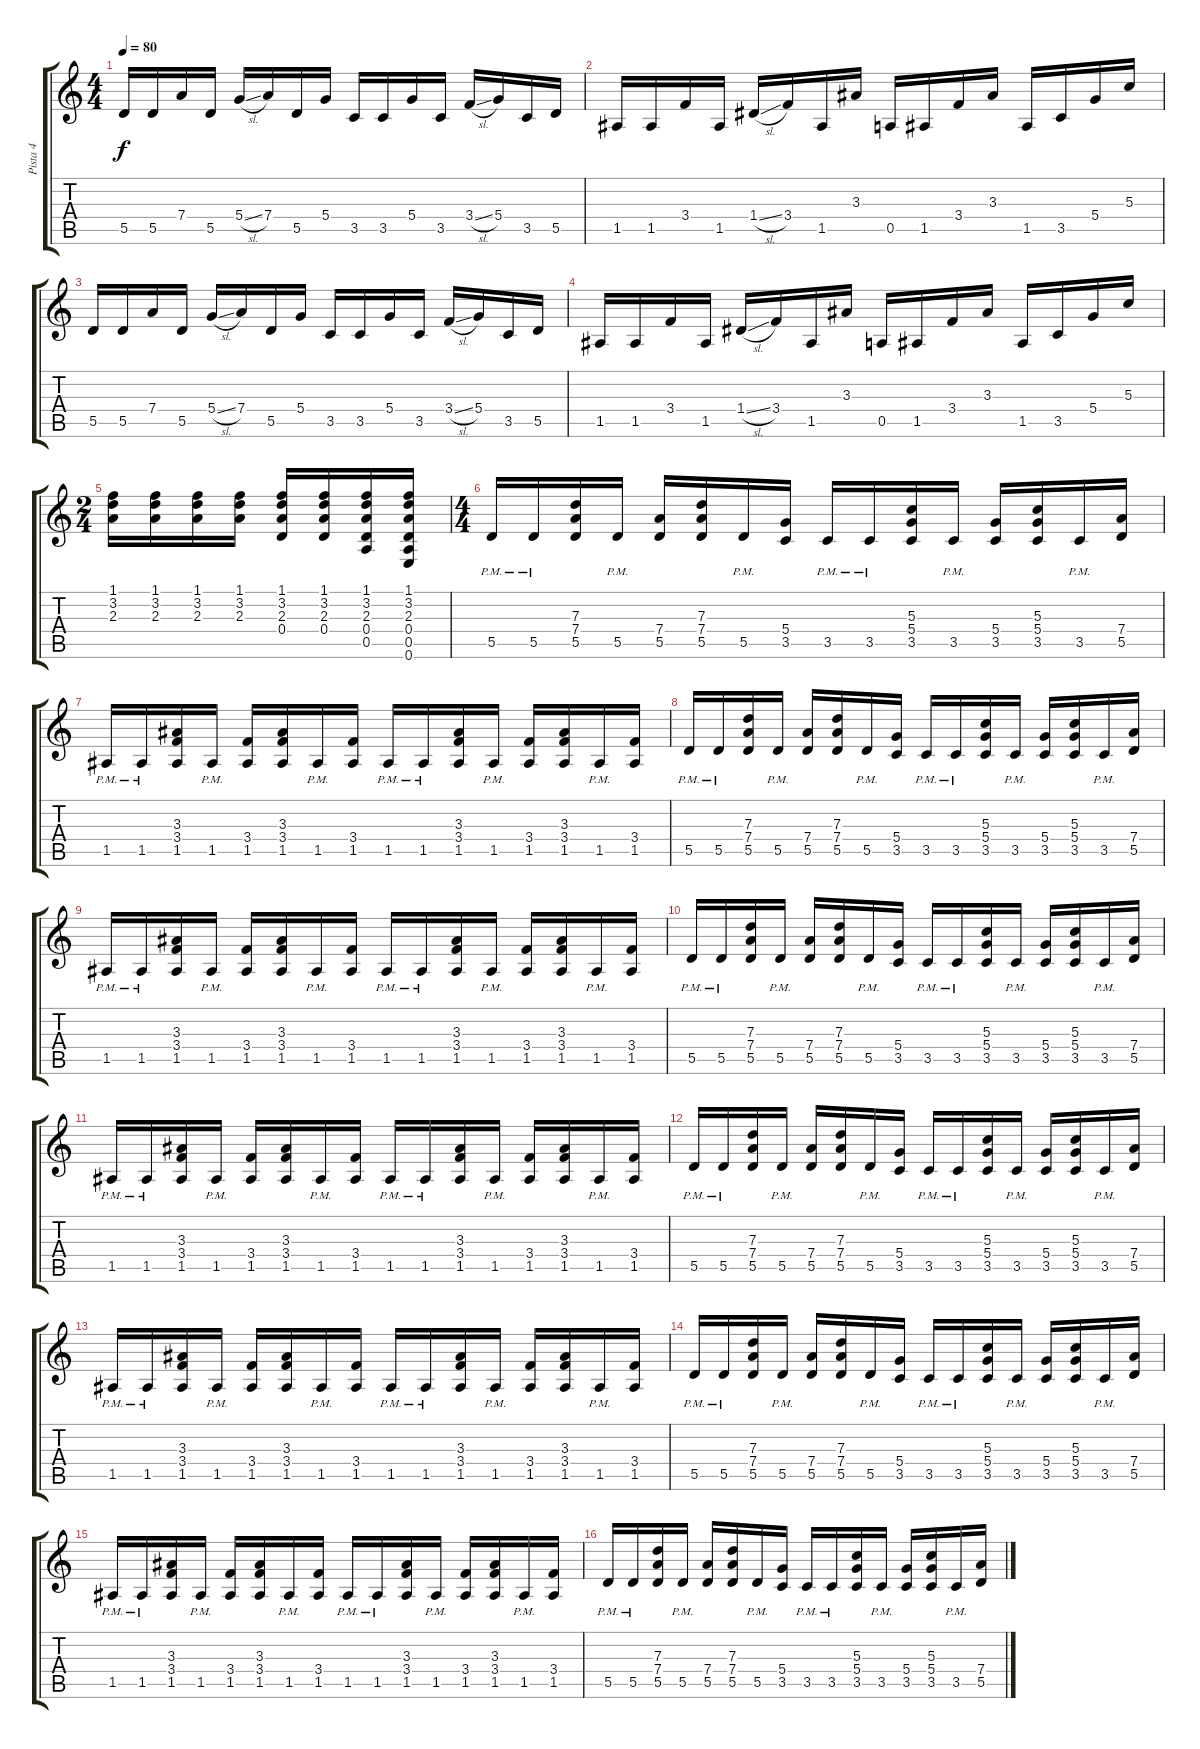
\track ("Pista 4" "Pista 4") {instrument overdrivenguitar}
\staff {score tabs}
\tuning (E4 B3 G3 D3 A2 E2) {hide}
\ts (4 4)
\tempo 80
\clef g2
\ks c
5.5.16{dy f} 5.5.16 7.4.16 5.5.16 5.4{sl}.16 7.4.16 5.5.16 5.4.16 3.5.16 3.5.16 5.4.16 3.5.16 3.4{sl}.16 5.4.16 3.5.16 5.5.16 |
1.5.16 1.5.16 3.4.16 1.5.16 1.4{sl}.16 3.4.16 1.5.16 3.3.16 0.5.16 1.5.16 3.4.16 3.3.16 1.5.16 3.5.16 5.4.16 5.3.16 |
5.5.16 5.5.16 7.4.16 5.5.16 5.4{sl}.16 7.4.16 5.5.16 5.4.16 3.5.16 3.5.16 5.4.16 3.5.16 3.4{sl}.16 5.4.16 3.5.16 5.5.16 |
1.5.16 1.5.16 3.4.16 1.5.16 1.4{sl}.16 3.4.16 1.5.16 3.3.16 0.5.16 1.5.16 3.4.16 3.3.16 1.5.16 3.5.16 5.4.16 5.3.16 |
\ts (2 4)
(1.1 3.2 2.3).16 (1.1 3.2 2.3).16 (1.1 3.2 2.3).16 (1.1 3.2 2.3).16 (1.1 3.2 2.3 0.4).16 (1.1 3.2 2.3 0.4).16 (1.1 3.2 2.3 0.4 0.5).16 (1.1 3.2 2.3 0.4 0.5 0.6).16 |
\ts (4 4)
5.5{pm}.16 5.5{pm}.16 (7.3 7.4 5.5).16 5.5{pm}.16 (7.4 5.5).16 (7.3 7.4 5.5).16 5.5{pm}.16 (5.4 3.5).16 3.5{pm}.16 3.5{pm}.16 (5.3 5.4 3.5).16 3.5{pm}.16 (5.4 3.5).16 (5.3 5.4 3.5).16 3.5{pm}.16 (7.4 5.5).16 |
1.5{pm}.16 1.5{pm}.16 (3.3 3.4 1.5).16 1.5{pm}.16 (3.4 1.5).16 (3.3 3.4 1.5).16 1.5{pm}.16 (3.4 1.5).16 1.5{pm}.16 1.5{pm}.16 (3.3 3.4 1.5).16 1.5{pm}.16 (3.4 1.5).16 (3.3 3.4 1.5).16 1.5{pm}.16 (3.4 1.5).16 |
5.5{pm}.16 5.5{pm}.16 (7.3 7.4 5.5).16 5.5{pm}.16 (7.4 5.5).16 (7.3 7.4 5.5).16 5.5{pm}.16 (5.4 3.5).16 3.5{pm}.16 3.5{pm}.16 (5.3 5.4 3.5).16 3.5{pm}.16 (5.4 3.5).16 (5.3 5.4 3.5).16 3.5{pm}.16 (7.4 5.5).16 |
1.5{pm}.16 1.5{pm}.16 (3.3 3.4 1.5).16 1.5{pm}.16 (3.4 1.5).16 (3.3 3.4 1.5).16 1.5{pm}.16 (3.4 1.5).16 1.5{pm}.16 1.5{pm}.16 (3.3 3.4 1.5).16 1.5{pm}.16 (3.4 1.5).16 (3.3 3.4 1.5).16 1.5{pm}.16 (3.4 1.5).16 |
5.5{pm}.16 5.5{pm}.16 (7.3 7.4 5.5).16 5.5{pm}.16 (7.4 5.5).16 (7.3 7.4 5.5).16 5.5{pm}.16 (5.4 3.5).16 3.5{pm}.16 3.5{pm}.16 (5.3 5.4 3.5).16 3.5{pm}.16 (5.4 3.5).16 (5.3 5.4 3.5).16 3.5{pm}.16 (7.4 5.5).16 |
1.5{pm}.16 1.5{pm}.16 (3.3 3.4 1.5).16 1.5{pm}.16 (3.4 1.5).16 (3.3 3.4 1.5).16 1.5{pm}.16 (3.4 1.5).16 1.5{pm}.16 1.5{pm}.16 (3.3 3.4 1.5).16 1.5{pm}.16 (3.4 1.5).16 (3.3 3.4 1.5).16 1.5{pm}.16 (3.4 1.5).16 |
5.5{pm}.16 5.5{pm}.16 (7.3 7.4 5.5).16 5.5{pm}.16 (7.4 5.5).16 (7.3 7.4 5.5).16 5.5{pm}.16 (5.4 3.5).16 3.5{pm}.16 3.5{pm}.16 (5.3 5.4 3.5).16 3.5{pm}.16 (5.4 3.5).16 (5.3 5.4 3.5).16 3.5{pm}.16 (7.4 5.5).16 |
1.5{pm}.16 1.5{pm}.16 (3.3 3.4 1.5).16 1.5{pm}.16 (3.4 1.5).16 (3.3 3.4 1.5).16 1.5{pm}.16 (3.4 1.5).16 1.5{pm}.16 1.5{pm}.16 (3.3 3.4 1.5).16 1.5{pm}.16 (3.4 1.5).16 (3.3 3.4 1.5).16 1.5{pm}.16 (3.4 1.5).16 |
5.5{pm}.16 5.5{pm}.16 (7.3 7.4 5.5).16 5.5{pm}.16 (7.4 5.5).16 (7.3 7.4 5.5).16 5.5{pm}.16 (5.4 3.5).16 3.5{pm}.16 3.5{pm}.16 (5.3 5.4 3.5).16 3.5{pm}.16 (5.4 3.5).16 (5.3 5.4 3.5).16 3.5{pm}.16 (7.4 5.5).16 |
1.5{pm}.16 1.5{pm}.16 (3.3 3.4 1.5).16 1.5{pm}.16 (3.4 1.5).16 (3.3 3.4 1.5).16 1.5{pm}.16 (3.4 1.5).16 1.5{pm}.16 1.5{pm}.16 (3.3 3.4 1.5).16 1.5{pm}.16 (3.4 1.5).16 (3.3 3.4 1.5).16 1.5{pm}.16 (3.4 1.5).16 |
5.5{pm}.16 5.5{pm}.16 (7.3 7.4 5.5).16 5.5{pm}.16 (7.4 5.5).16 (7.3 7.4 5.5).16 5.5{pm}.16 (5.4 3.5).16 3.5{pm}.16 3.5{pm}.16 (5.3 5.4 3.5).16 3.5{pm}.16 (5.4 3.5).16 (5.3 5.4 3.5).16 3.5{pm}.16 (7.4 5.5).16
